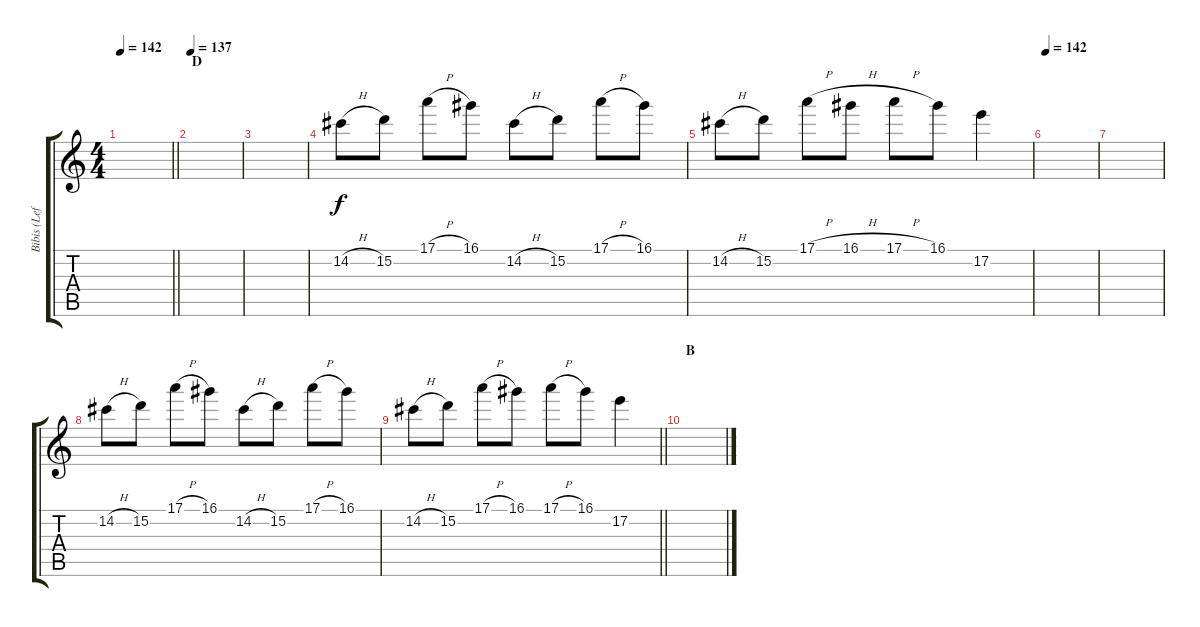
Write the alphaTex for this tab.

\track ("Bibis (Left)" "Bibis (Lef") {instrument overdrivenguitar}
\staff {score tabs}
\tuning (E4 B3 G3 D3 A2 E2) {hide}
\ts (4 4)
\tempo 142
\clef g2
\barLineRight lightlight
\ks c
|
\section ("" "D")
\tempo 137
|
|
14.2{h}.8 15.2.8 17.1{h}.8 16.1.8 14.2{h}.8 15.2.8 17.1{h}.8 16.1.8 |
14.2{h}.8 15.2.8 17.1{h}.8 16.1{h}.8 17.1{h}.8 16.1.8 17.2.4 |
\tempo 142
|
|
14.2{h}.8 15.2.8 17.1{h}.8 16.1.8 14.2{h}.8 15.2.8 17.1{h}.8 16.1.8 |
\barLineRight lightlight
14.2{h}.8 15.2.8 17.1{h}.8 16.1.8 17.1{h}.8 16.1.8 17.2.4 |
\section ("" "B")
